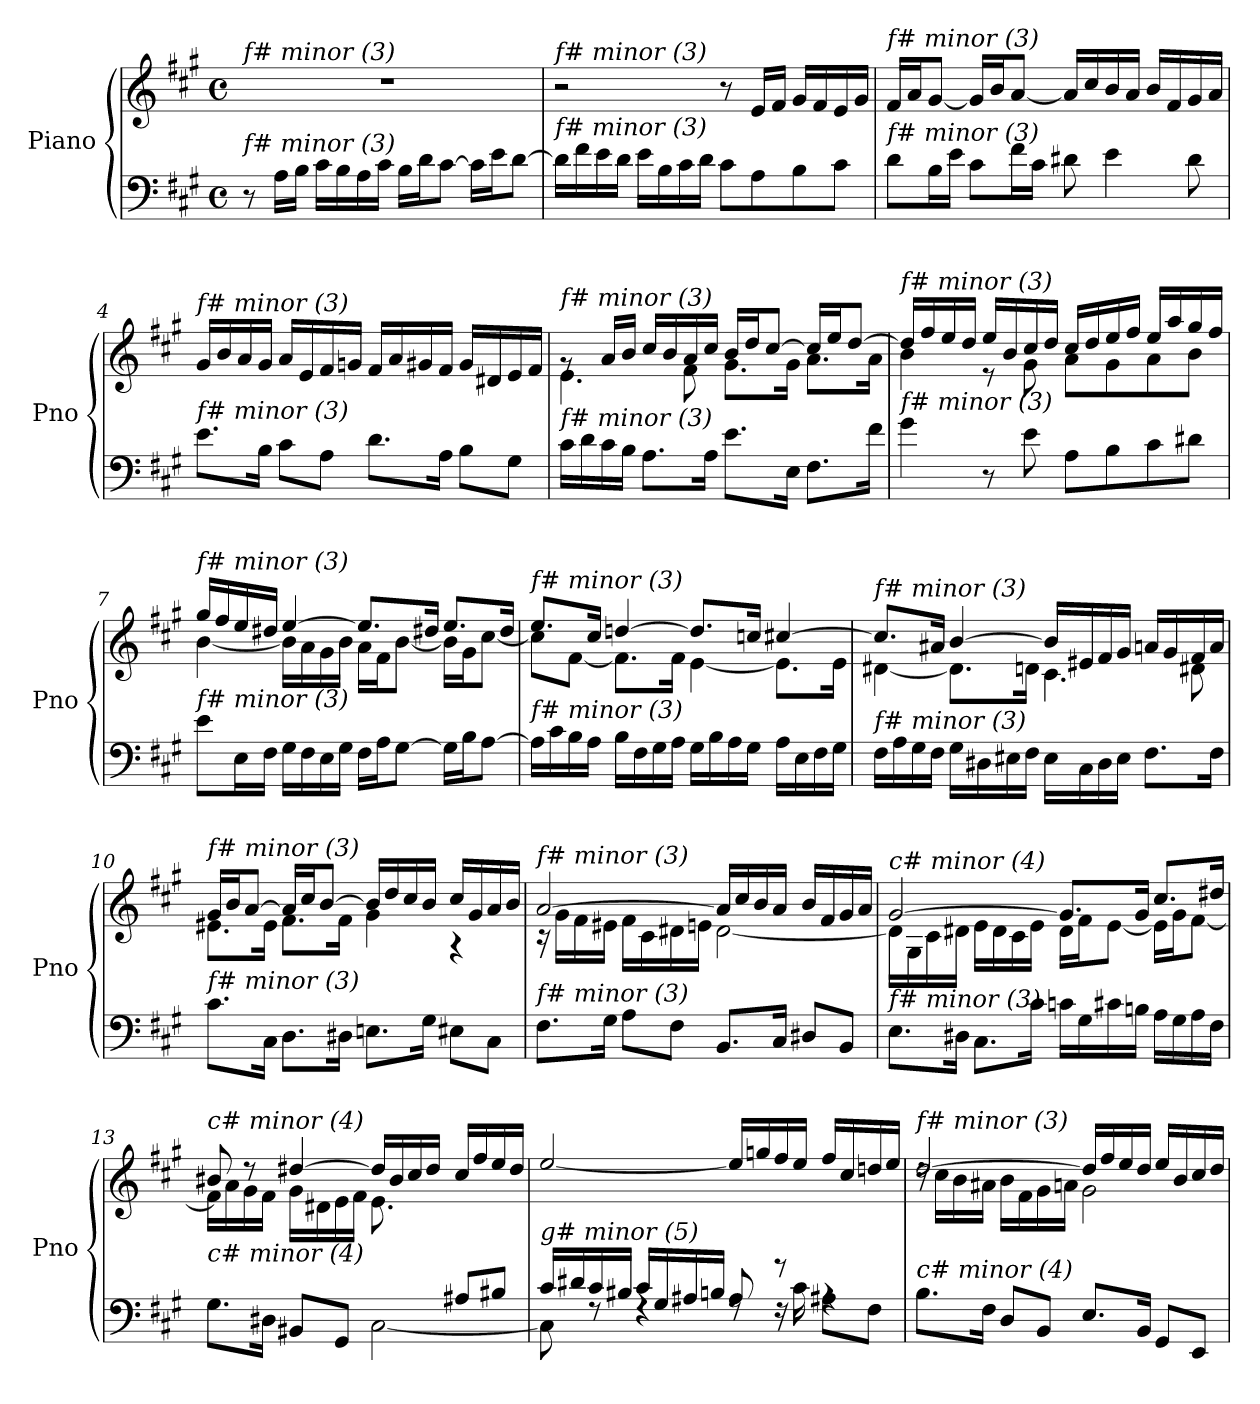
**kern	**kern
*part1	*part1
*staff2	*staff1
*I"Piano	*
*I'Pno	*
*clefF4	*clefG2
*k[f#c#g#]	*k[f#c#g#]
*M4/4	*M4/4
*met(c)	*met(c)
=1	=1
!	!LO:TX:i:t=f# minor (3)
!LO:TX:i:t=f# minor (3)	!
8r	1r
16A\LL	.
16B\JJ	.
16c#\LL	.
16B\	.
16A\	.
16c#\JJ	.
16B\LL	.
16d\J	.
[8c#\J	.
16c#\LL]	.
16e\J	.
[8d\J	.
=2	=2
!	!LO:TX:i:t=f# minor (3)
!LO:TX:i:t=f# minor (3)	!
16d\LL]	2r
16f#\	.
16e\	.
16d\JJ	.
16e\LL	.
16B\	.
16c#\	.
16d\JJ	.
8c#\L	8r
8A\	16e/LL
.	16f#/JJ
8B\	16g#/LL
.	16f#/
8c#\J	16e/
.	16g#/JJ
=3	=3
!	!LO:TX:i:t=f# minor (3)
!LO:TX:i:t=f# minor (3)	!
8d\L	16f#/LL
.	16a/J
16B\L	[8g#/J
16e\JJ	.
8c#\L	16g#/LL]
.	16b/J
16f#\L	[8a/J
16c#\JJ	.
8d#X\	16a/LL]
.	16cc#/
4e\	16b/
.	16a/JJ
.	16b/LL
.	16f#/
8d#\	16g#/
.	16a/JJ
!!LO:LB:g=z
=4	=4
!	!LO:TX:i:t=f# minor (3)
!LO:TX:i:t=f# minor (3)	!
8.e\L	16g#/LL
.	16b/
.	16a/
16B\Jk	16g#/JJ
8c#\L	16a/LL
.	16e/
8A\J	16f#/
.	16gn/JJ
8.d\L	16f#/LL
.	16a/
.	16g#X/
16A\Jk	16f#/JJ
8B\L	16g#/LL
.	16d#X/
8G#\J	16e/
.	16f#/JJ
=5	=5
*	*^
!	!LO:TX:i:t=f# minor (3)	!
!LO:TX:i:t=f# minor (3)	!	!
16c#\LL	8rg	4.e\
16d\	.	.
16c#\	16a/LL	.
16B\JJ	16b/JJ	.
8.A\L	16cc#/LL	.
.	16b/	.
.	16a/	8f#\
16A\Jk	16cc#/JJ	.
8.e\L	16b/LL	8.g#\L
.	16dd/J	.
.	[8cc#/J	.
16E\Jk	.	16g#\Jk
8.F#\L	16cc#/LL]	8.a\L
.	16ee/J	.
.	[8dd/J	.
16f#\Jk	.	16a\Jk
=6	=6	=6
!	!LO:TX:i:t=f# minor (3)	!
!LO:TX:i:t=f# minor (3)	!	!
4g#\	16dd/LL]	4b\
.	16ff#/	.
.	16ee/	.
.	16dd/JJ	.
8r	16ee/LL	8r
.	16b/	.
8e\	16cc#/	8g#\
.	16dd/JJ	.
8A\L	16cc#/LL	8a\L
.	16dd/	.
8B\	16ee/	8g#\
.	16ff#/JJ	.
8c#\	16ee/LL	8a\
.	16aa/	.
8d#X\J	16gg#/	8b\J
.	16ff#/JJ	.
!!LO:LB:g=z	!!
=7	=7	=7
!	!LO:TX:i:t=f# minor (3)	!
!LO:TX:i:t=f# minor (3)	!	!
8e\L	16gg#/LL	[4b\
.	16ff#/	.
16E\L	16ee/	.
16F#\JJ	16dd#X/JJ	.
16G#\LL	[4ee/	16b\LL]
16F#\	.	16a\
16E\	.	16g#\
16G#\JJ	.	16b\JJ
16F#\LL	8.ee/L]	16a\LL
16A\J	.	16f#\J
[8G#\J	.	[8b\J
.	16dd#X/Jk	.
16G#\LL]	8.ee/L	16b\LL]
16B\J	.	16g#\J
[8A\J	.	[8cc#\J
.	16dd#/Jk	.
=8	=8	=8
!	!LO:TX:i:t=f# minor (3)	!
!LO:TX:i:t=f# minor (3)	!	!
16A\LL]	8.ee/L	8cc#\L]
16c#\	.	.
16B\	.	[8f#\J
16A\JJ	16cc#/Jk	.
16B\LL	[4ddn/	8.f#\L]
16F#\	.	.
16G#\	.	.
16A\JJ	.	16f#\Jk
16G#\LL	8.dd/L]	[4e\
16B\	.	.
16A\	.	.
16G#\JJ	16ccni/Jk	.
16A\LL	[4cc#/	8.e\L]
16E\	.	.
16F#\	.	.
16G#\JJ	.	16e\Jk
=9	=9	=9
!	!LO:TX:i:t=f# minor (3)	!
!LO:TX:i:t=f# minor (3)	!	!
16F#\LL	8.cc#/L]	[4d#X\
16A\	.	.
16G#\	.	.
16F#\JJ	16a#X/Jk	.
16G#\LL	[4b/	8.d#\L]
16D#X\	.	.
16E#X\	.	.
16F#\JJ	.	16dn\Jk
16E#\LL	16b/LL]	4.c#\
16C#\	16e#X/	.
16D#\	16f#/	.
16E#\JJ	16g#/JJ	.
8.F#\L	16an/LL	.
.	16g#/	.
.	16f#/	8d#X\
16F#\Jk	16a/JJ	.
!!LO:LB:g=z	!!
=10	=10	=10
!	!LO:TX:i:t=f# minor (3)	!
!LO:TX:i:t=f# minor (3)	!	!
8.c#\L	16g#/LL	8.e#X\L
.	16b/J	.
.	[8a/J	.
16C#\Jk	.	16e#\Jk
8.D\L	16a/LL]	8.f#\L
.	16cc#/J	.
.	[8b/J	.
16D#X\Jk	.	16f#\Jk
8.En\L	16b/LL]	4g#\
.	16dd/	.
.	16cc#/	.
16G#\Jk	16b/JJ	.
8E#X\L	16cc#/LL	4r
.	16g#/	.
8C#\J	16a/	.
.	16b/JJ	.
=11	=11	=11
!	!LO:TX:i:t=f# minor (3)	!
!LO:TX:i:t=f# minor (3)	!	!
8.F#\L	[2a/	16r
.	.	16g#\LL
.	.	16f#\
16G#\Jk	.	16e#X\JJ
8A\L	.	16f#\LL
.	.	16c#\
8F#\J	.	16d#X\
.	.	16en\JJ
8.BB/L	16a/LL]	[2d#\
.	16cc#/	.
.	16b/	.
16C#/Jk	16a/JJ	.
8D#X/L	16b/LL	.
.	16f#/	.
8BB/J	16g#/	.
.	16a/JJ	.
=12	=12	=12
!	!LO:TX:i:t=c# minor (4)	!
!LO:TX:i:t=f# minor (3)	!	!
8.E\L	[2g#/	16d#\LL]
.	.	16G#\
.	.	16c#\
16D#X\Jk	.	16d#X\JJ
8.C#\L	.	16e\LL
.	.	16d#\
.	.	16c#\
16c#\Jk	.	16e\JJ
16cni\LL	8.g#/L]	16d#\LL
16G#\	.	16f#\J
16c#\	.	[8e\J
16Bn\JJ	16g#/Jk	.
16A\LL	8.cc#/L	16e\LL]
16G#\	.	16g#\J
16A\	.	[8f#\J
16F#\JJ	16dd#X/Jk	.
!!LO:LB:g=z	!!
=13	=13	=13
*^	*	*
!	!	!LO:TX:i:t=c# minor (4)	!
!LO:TX:i:t=c# minor (4)	!	!	!
2ryy	8.G#\L	8b#X/	16f#\LL]
.	.	.	16a\
.	.	8r	16g#\
.	16D#X\Jk	.	16f#\JJ
.	8BB#X/L	[4dd#X/	16g#\LL
.	.	.	16d#X\
.	8GG#/J	.	16e\
.	.	.	16f#\JJ
8.ryy	[2C#\	16dd#/LL]	8.e\L
.	.	16b#/	.
.	.	16cc#/	.
16G#/Jk	.	16dd#/JJ	4ryy
8A#X/L	.	16cc#/LL	.
.	.	16ff#/	.
8B#X/J	.	16ee/	.
.	.	16dd#/JJ	16ryy
=14	=14	=14	=14
!	!	!LO:TX:i:t=f# minor (3)	!
!LO:TX:i:t=g# minor (5)	!	!	!
*	*	*v	*v
16c#/LL	8C#\]	[2ee/
16d#X/	.	.
16c#/	8rF	.
16B#Xj/JJ	.	.
16c#/LL	4rF	.
16G#/	.	.
16A#X/	.	.
16Bn/JJ	.	.
8A#/	8rF	16ee/LL]
.	.	16ggn/
8r	16rF	16ff#/
.	16c#\	16ee/JJ
4rA	8A#X\L	16ff#/LL
.	.	16cc#/
.	8F#\J	16ddn/
.	.	16ee/JJ
*v	*v	*
!!LO:PB:g=z
=15	=15
*	*^
!	!LO:TX:i:t=f# minor (3)	!
!LO:TX:i:t=c# minor (4)	!	!
8.B\L	[2dd/	16rdd
.	.	16cc#\LL
.	.	16b\
16F#\Jk	.	16a#X\JJ
8D/L	.	16b\LL
.	.	16f#\
8BB/J	.	16g#\
.	.	16an\JJ
8.E/L	16dd/LL]	2g#\
.	16ff#/	.
.	16ee/	.
16BB/Jk	16dd/JJ	.
8GG#/L	16ee/LL	.
.	16b/	.
8EE/J	16cc#/	.
.	16dd/JJ	.
*	*v	*v
=	=
*-	*-
